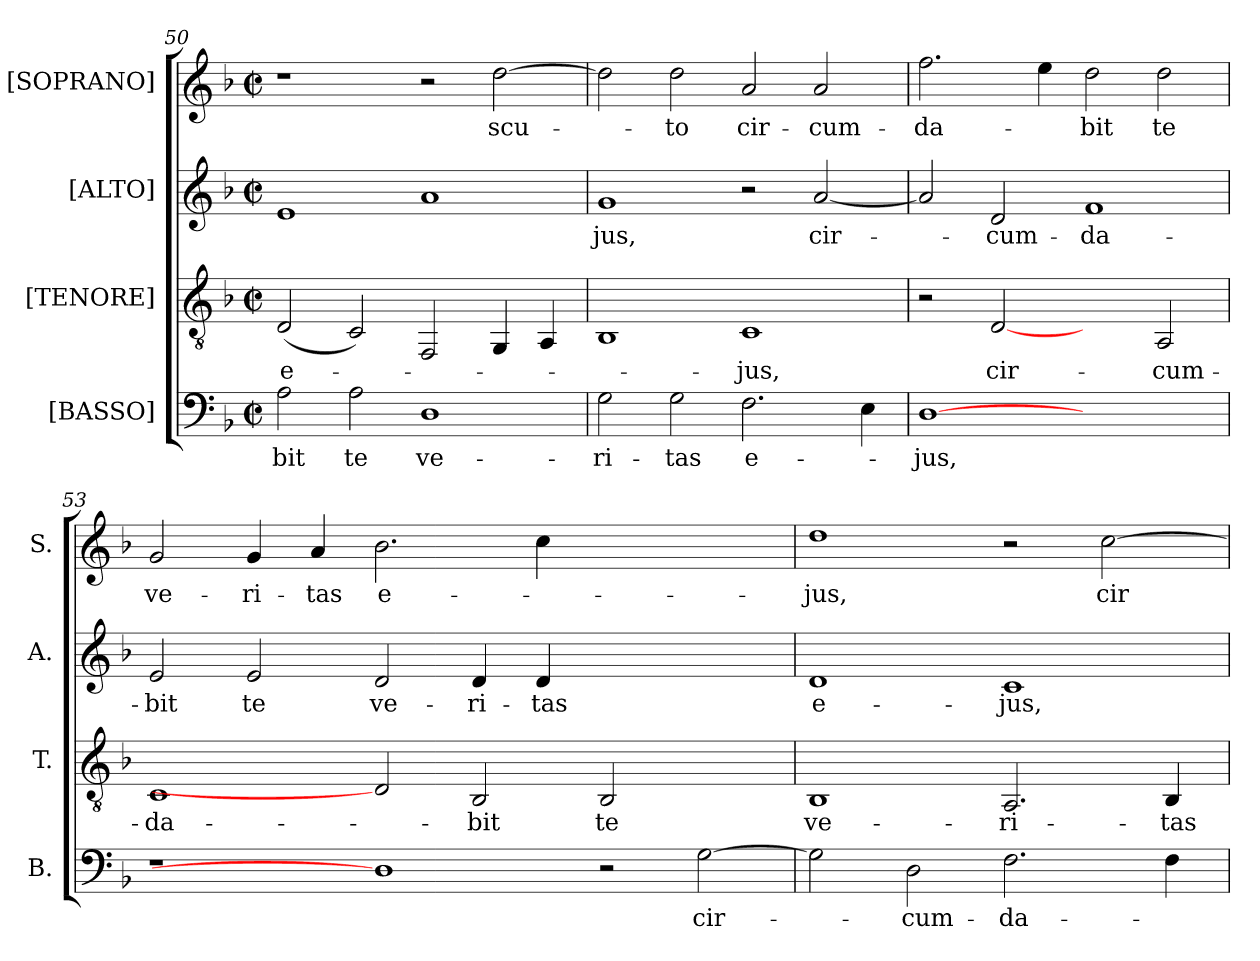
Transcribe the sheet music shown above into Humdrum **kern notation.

**kern	**text	**kern	**text	**kern	**text	**kern	**text
*part4	*part4	*part3	*part3	*part2	*part2	*part1	*part1
*staff4	*staff4	*staff3	*staff3	*staff2	*staff2	*staff1	*staff1
*I"[BASSO]	*	*I"[TENORE]	*	*I"[ALTO]	*	*I"[SOPRANO]	*
*I'B.	*	*I'T.	*	*I'A.	*	*I'S.	*
*clefF4	*	*clefGv2	*	*clefG2	*	*clefG2	*
*k[b-]	*	*k[b-]	*	*k[b-]	*	*k[b-]	*
*d:	*	*d:	*	*d:	*	*d:	*
*M2/2	*	*M2/2	*	*M2/2	*	*M2/2	*
*met(c|)	*	*met(c|)	*	*met(c|)	*	*met(c|)	*
=50	=50	=50	=50	=50	=50	=50	=50
!	!LO:LY:b:color=#000000	!	!	!	!	!	!
!	!	!	!LO:LY:b:color=#000000	!	!	!	!
2Ai\	-bit	(2Di/	e-	1ei	.	1r	.
!	!LO:LY:b:color=#000000	!	!	!	!	!	!
2Ai\	te	2Ci/)	.	.	.	.	.
!	!LO:LY:b:color=#000000	!	!	!	!	!	!
1Di	ve-	2FFi/	.	1ai	.	2r	.
!	!	!	!	!	!	!	!LO:LY:b:color=#000000
.	.	4GGi/	.	.	.	[>2ddi\	scu-
.	.	4AAi/	.	.	.	.	.
=51	=51	=51	=51	=51	=51	=51	=51
!	!LO:LY:b:color=#000000	!	!	!	!	!	!
!	!	!	!	!	!LO:LY:b:color=#000000	!	!
2Gi\	-ri-	1BB-i	.	1gi	-jus,	2ddi\]	.
!	!LO:LY:b:color=#000000	!	!	!	!	!	!
!	!	!	!	!	!	!	!LO:LY:b:color=#000000
2Gi\	-tas	.	.	.	.	2ddi\	-to
!	!LO:LY:b:color=#000000	!	!	!	!	!	!
!	!	!	!LO:LY:b:color=#000000	!	!	!	!
!	!	!	!	!	!	!	!LO:LY:b:color=#000000
2.Fi\	e-	1Ci	-jus,	2r	.	2ai/	cir-
!	!	!	!	!	!LO:LY:b:color=#000000	!	!
!	!	!	!	!	!	!	!LO:LY:b:color=#000000
.	.	.	.	[<2ai/	cir-	2ai/	-cum-
4Ei\	.	.	.	.	.	.	.
!!LO:LB:g=z
=52	=52	=52	=52	=52	=52	=52	=52
!	!LO:LY:b:color=#000000	!	!	!	!	!	!
!	!	!	!	!	!	!	!LO:LY:b:color=#000000
[1Di	-jus,	2r	.	2ai/]	.	2.ffi\	-da-
!	!	!	!LO:LY:b:color=#000000	!	!	!	!
!	!	!	!	!	!LO:LY:b:color=#000000	!	!
.	.	[2Di	cir-	2di/	-cum-	.	.
.	.	.	.	.	.	4eei\	.
!	!	!	!	!	!LO:LY:b:color=#000000	!	!
!	!	!	!	!	!	!	!LO:LY:b:color=#000000
1ryy	.	2ryy	.	1fi	-da-	2ddi\	-bit
!	!	!	!LO:LY:b:color=#000000	!	!	!	!
!	!	!	!	!	!	!	!LO:LY:b:color=#000000
.	.	2AAi/	-cum-	.	.	2ddi\	te
=53	=53	=53	=53	=53	=53	=53	=53
!	!	!	!LO:LY:b:color=#000000	!	!	!	!
!	!	!	!	!	!LO:LY:b:color=#000000	!	!
!	!	!	!	!	!	!	!LO:LY:b:color=#000000
1r	.	1Ci	-da-	2ei/	-bit	2gi/	ve-
!	!	!	!	!	!LO:LY:b:color=#000000	!	!
!	!	!	!	!	!	!	!LO:LY:b:color=#000000
.	.	.	.	2ei/	te	4gi/	-ri-
!	!	!	!	!	!	!	!LO:LY:b:color=#000000
.	.	.	.	.	.	4ai/	-tas
!	!	!	!	!	!LO:LY:b:color=#000000	!	!
!	!	!	!	!	!	!	!LO:LY:b:color=#000000
1Di]	.	2Di]	.	2di/	ve-	2.b-i\	e-
!	!	!	!LO:LY:b:color=#000000	!	!	!	!
!	!	!	!	!	!LO:LY:b:color=#000000	!	!
.	.	2BB-i/	-bit	4di/	-ri-	.	.
!	!	!	!	!	!LO:LY:b:color=#000000	!	!
.	.	.	.	4di/	-tas	4cci\	.
!	!	!	!LO:LY:b:color=#000000	!	!	!	!
2r	.	2BB-i/	te	1ryy	.	1ryy	.
!	!LO:LY:b:color=#000000	!	!	!	!	!	!
[>2Gi\	cir-	2ryy	.	.	.	.	.
=54	=54	=54	=54	=54	=54	=54	=54
!	!	!	!LO:LY:b:color=#000000	!	!	!	!
!	!	!	!	!	!LO:LY:b:color=#000000	!	!
!	!	!	!	!	!	!	!LO:LY:b:color=#000000
2Gi\]	.	1BB-i	ve-	1di	e-	1ddi	-jus,
!	!LO:LY:b:color=#000000	!	!	!	!	!	!
2Di\	-cum-	.	.	.	.	.	.
!	!LO:LY:b:color=#000000	!	!	!	!	!	!
!	!	!	!LO:LY:b:color=#000000	!	!	!	!
!	!	!	!	!	!LO:LY:b:color=#000000	!	!
2.Fi\	-da-	2.AAi/	-ri-	1ci	-jus,	2r	.
!	!	!	!	!	!	!	!LO:LY:b:color=#000000
.	.	.	.	.	.	[>2cci\	cir-
!	!	!	!LO:LY:b:color=#000000	!	!	!	!
4Fi\	.	4BB-i/	-tas	.	.	.	.
=	=	=	=	=	=	=	=
*-	*-	*-	*-	*-	*-	*-	*-
